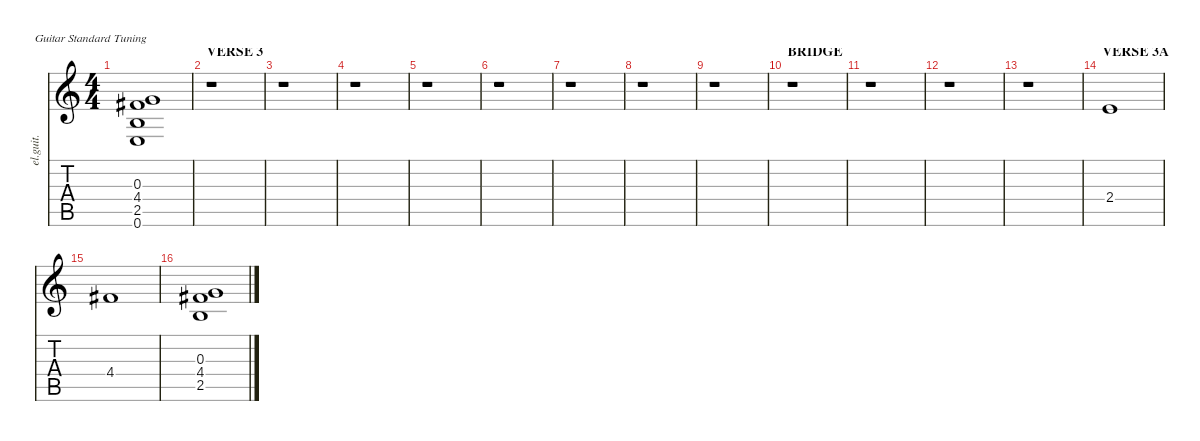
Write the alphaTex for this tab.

\defaultSystemsLayout 4
\hideDynamics
\bracketExtendMode nobrackets
\otherSystemsTrackNameOrientation horizontal
\track ("Gtr.2" "el.guit.") {defaultSystemsLayout 8 instrument electricguitarclean}
\staff {score tabs}
\tuning (E4 B3 G3 D3 A2 E2)
\ts (4 4)
\tempo (127 hide)
\clef g2
\ks c
(0.3{t} 4.4{t acc #} 2.5{t} 0.6{t}).1{dy f beam Up} |
\section ("" "VERSE 3")
r.1{beam Down} |
r.1{beam Down} |
r.1{beam Down} |
r.1{beam Down} |
r.1{beam Down} |
r.1{beam Down} |
r.1{beam Down} |
r.1{beam Down} |
\section ("" "BRIDGE")
\tempo (128 hide)
r.1{beam Down} |
r.1{beam Down} |
r.1{beam Down} |
r.1{beam Down} |
\section ("" "VERSE 3A")
2.4.1{dy ff beam Up} |
4.4{acc #}.1{dy fff beam Up} |
(0.3 4.4{acc #} 2.5).1{dy mp beam Up}
